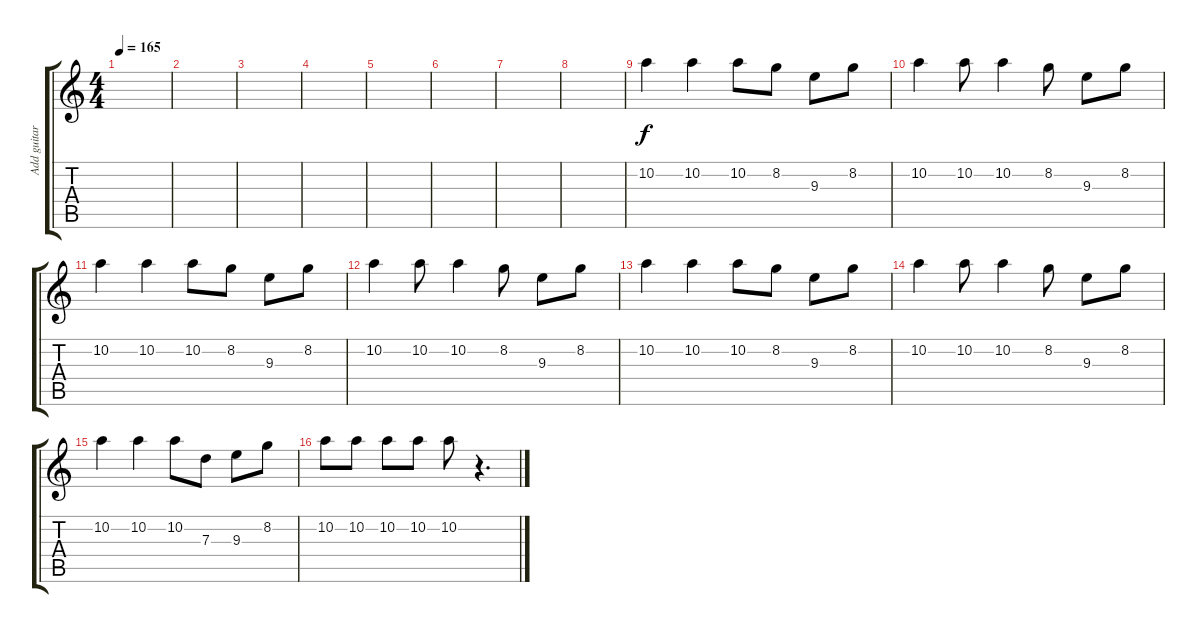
\track ("Add guitar" "Add guitar") {instrument distortionguitar}
\staff {score tabs}
\tuning (E4 B3 G3 D3 A2 E2) {hide}
\ts (4 4)
\tempo 165
\clef g2
\ks c
|
|
|
|
|
|
|
|
10.2.4 10.2.4 10.2.8 8.2.8 9.3.8 8.2.8 |
10.2.4 10.2.8 10.2.4 8.2.8 9.3.8 8.2.8 |
10.2.4 10.2.4 10.2.8 8.2.8 9.3.8 8.2.8 |
10.2.4 10.2.8 10.2.4 8.2.8 9.3.8 8.2.8 |
10.2.4 10.2.4 10.2.8 8.2.8 9.3.8 8.2.8 |
10.2.4 10.2.8 10.2.4 8.2.8 9.3.8 8.2.8 |
10.2.4 10.2.4 10.2.8 7.3.8 9.3.8 8.2.8 |
10.2.8 10.2.8 10.2.8 10.2.8 10.2.8 r.4{d}
